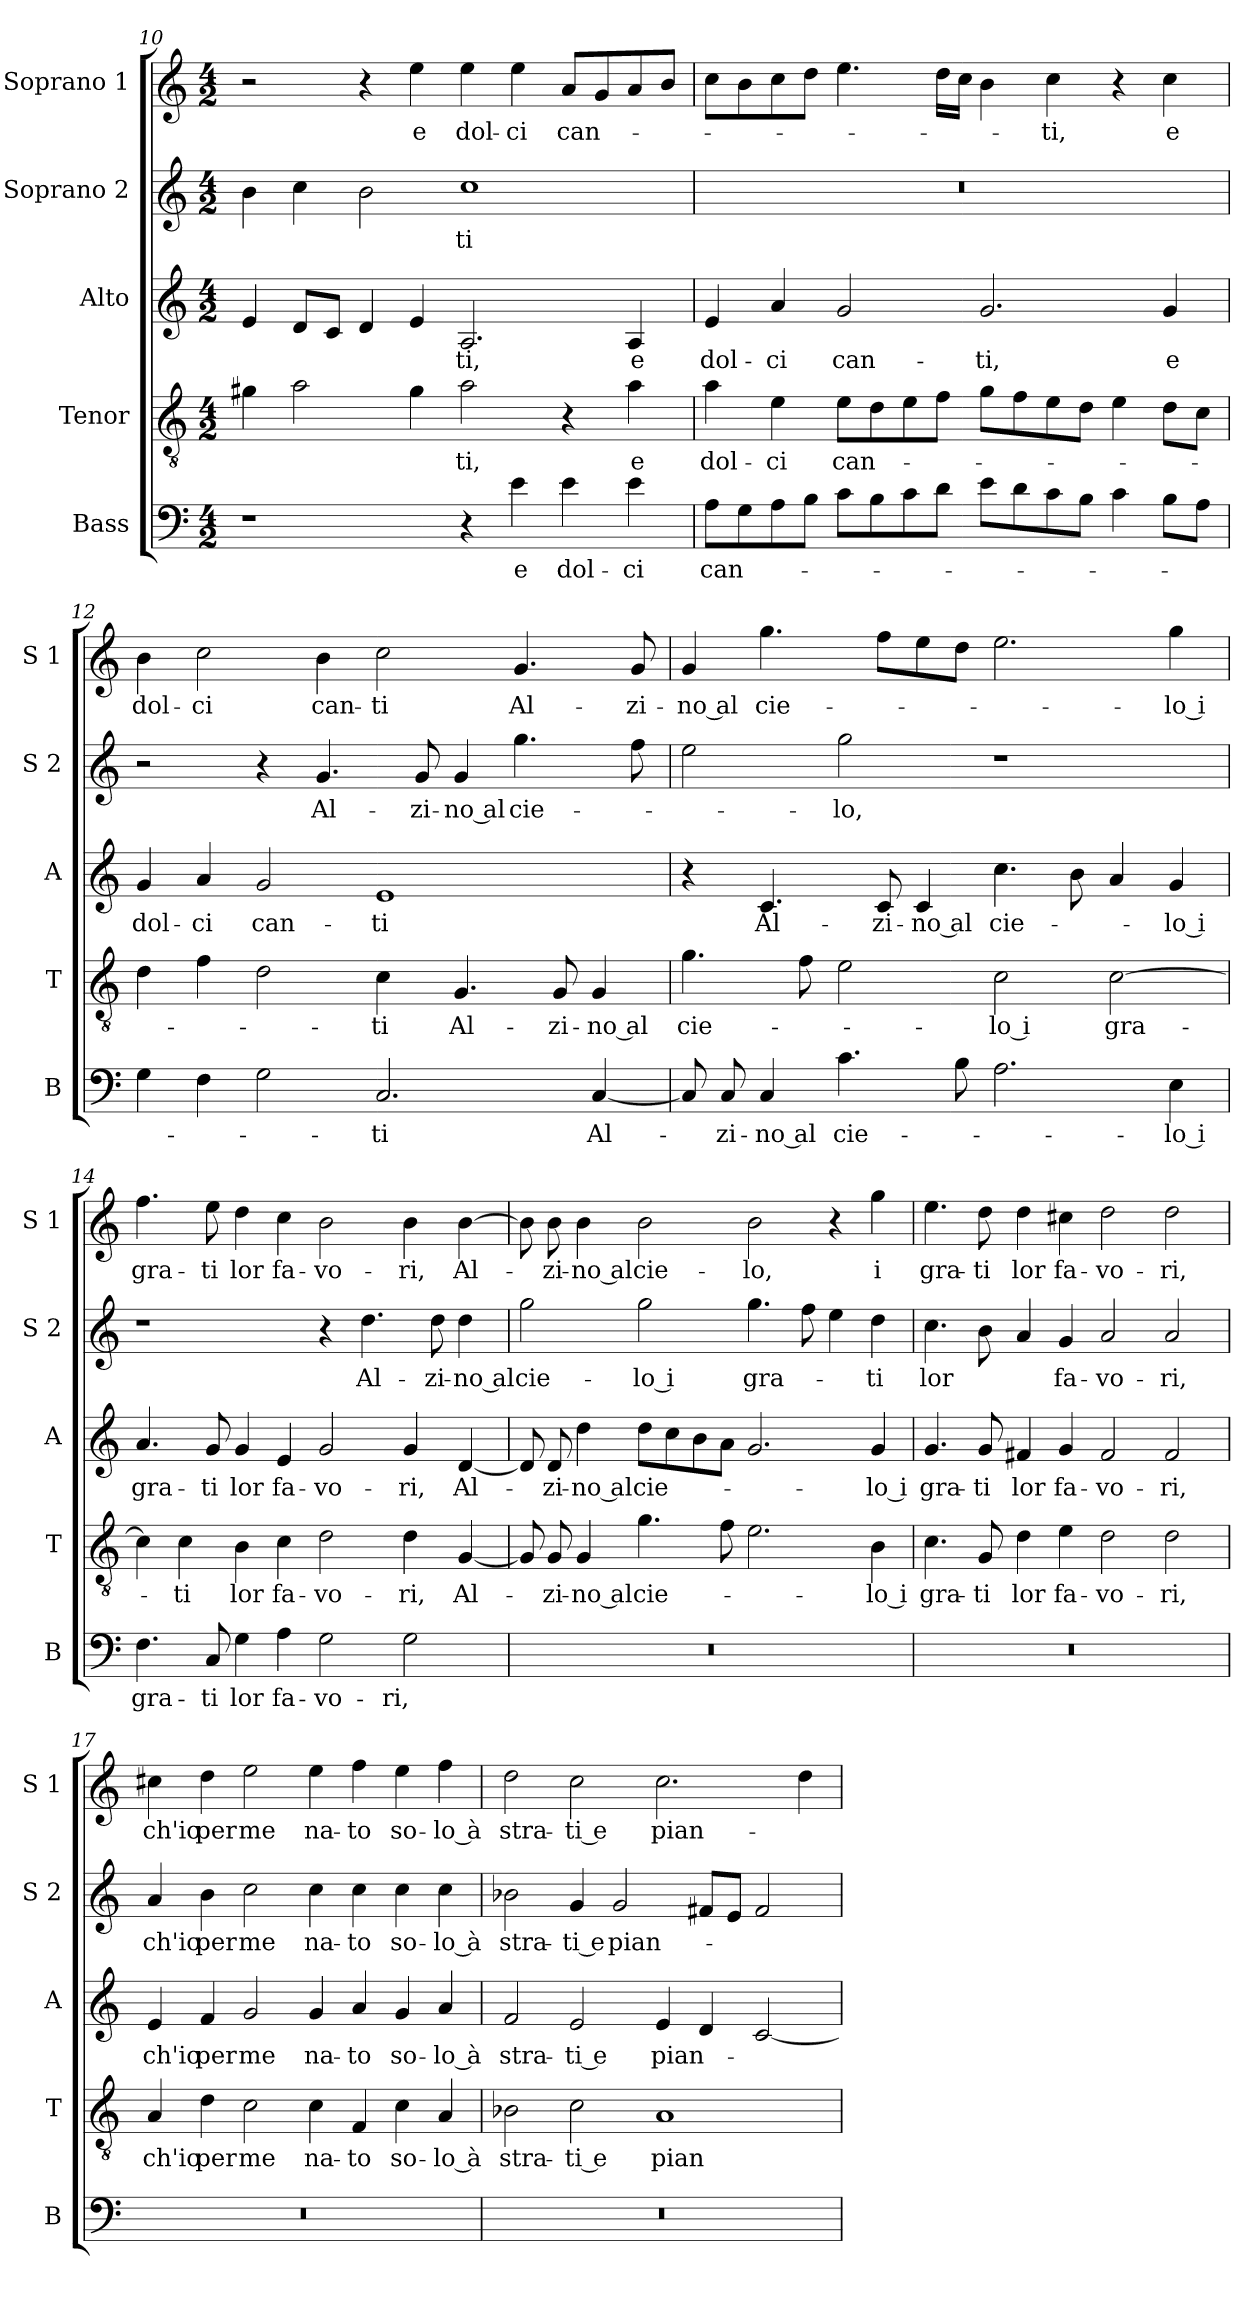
**kern	**text	**kern	**text	**kern	**text	**kern	**text	**kern	**text
*part5	*part5	*part4	*part4	*part3	*part3	*part2	*part2	*part1	*part1
*staff5	*staff5	*staff4	*staff4	*staff3	*staff3	*staff2	*staff2	*staff1	*staff1
*I"Bass	*	*I"Tenor	*	*I"Alto	*	*I"Soprano 2	*	*I"Soprano 1	*
*I'B	*	*I'T	*	*I'A	*	*I'S 2	*	*I'S 1	*
*clefF4	*	*clefGv2	*	*clefG2	*	*clefG2	*	*clefG2	*
*k[]	*	*k[]	*	*k[]	*	*k[]	*	*k[]	*
*C:	*	*C:	*	*C:	*	*C:	*	*C:	*
*M4/2	*	*M4/2	*	*M4/2	*	*M4/2	*	*M4/2	*
=10	=10	=10	=10	=10	=10	=10	=10	=10	=10
1r	.	4g#X\	.	4e/	.	4b\	.	2r	.
.	.	2a\	.	8d/L	.	4cc\	.	.	.
.	.	.	.	8c/J	.	.	.	.	.
.	.	.	.	4d/	.	2b\	.	4r	.
!	!	!	!	!	!	!	!	!	!LO:LY:b
.	.	4g#\	.	4e/	.	.	.	4ee\	e
!	!	!	!LO:LY:b	!	!LO:LY:b	!	!LO:LY:b	!	!LO:LY:b
4r	.	2a\	-ti,	2.A/	-ti,	1cc	-ti	4ee\	dol-
!	!LO:LY:b	!	!	!	!	!	!	!	!LO:LY:b
4e\	e	.	.	.	.	.	.	4ee\	-ci
!	!LO:LY:b	!	!	!	!	!	!	!	!LO:LY:b
4e\	dol-	4r	.	.	.	.	.	8a/L	can-
.	.	.	.	.	.	.	.	8g/	.
!	!LO:LY:b	!	!LO:LY:b	!	!LO:LY:b	!	!	!	!
4e\	-ci	4a\	e	4A/	e	.	.	8a/	.
.	.	.	.	.	.	.	.	8b/J	.
!!LO:LB:g=z
=11	=11	=11	=11	=11	=11	=11	=11	=11	=11
!	!LO:LY:b	!	!LO:LY:b	!	!LO:LY:b	!	!	!	!
8A\L	can-	4a\	dol-	4e/	dol-	0r	.	8cc\L	.
8G\	.	.	.	.	.	.	.	8b\	.
!	!	!	!LO:LY:b	!	!LO:LY:b	!	!	!	!
8A\	.	4e\	-ci	4a/	-ci	.	.	8cc\	.
8B\J	.	.	.	.	.	.	.	8dd\J	.
!	!	!	!LO:LY:b	!	!LO:LY:b	!	!	!	!
8c\L	.	8e\L	can-	2g/	can-	.	.	4.ee\	.
8B\	.	8d\	.	.	.	.	.	.	.
8c\	.	8e\	.	.	.	.	.	.	.
8d\J	.	8f\J	.	.	.	.	.	16dd\LL	.
.	.	.	.	.	.	.	.	16cc\JJ	.
!	!	!	!	!	!LO:LY:b	!	!	!	!
8e\L	.	8g\L	.	2.g/	-ti,	.	.	4b\	.
8d\	.	8f\	.	.	.	.	.	.	.
!	!	!	!	!	!	!	!	!	!LO:LY:b
8c\	.	8e\	.	.	.	.	.	4cc\	-ti,
8B\J	.	8d\J	.	.	.	.	.	.	.
4c\	.	4e\	.	.	.	.	.	4r	.
!	!	!	!	!	!LO:LY:b	!	!	!	!LO:LY:b
8B\L	.	8d\L	.	4g/	e	.	.	4cc\	e
8A\J	.	8c\J	.	.	.	.	.	.	.
=12	=12	=12	=12	=12	=12	=12	=12	=12	=12
!	!	!	!	!	!LO:LY:b	!	!	!	!LO:LY:b
4G\	.	4d\	.	4g/	dol-	2r	.	4b\	dol-
!	!	!	!	!	!LO:LY:b	!	!	!	!LO:LY:b
4F\	.	4f\	.	4a/	-ci	.	.	2cc\	-ci
!	!	!	!	!	!LO:LY:b	!	!	!	!
2G\	.	2d\	.	2g/	can-	4r	.	.	.
!	!	!	!	!	!	!	!LO:LY:b	!	!LO:LY:b
.	.	.	.	.	.	4.g/	Al-	4b\	can-
!	!LO:LY:b	!	!LO:LY:b	!	!LO:LY:b	!	!	!	!LO:LY:b
2.C/	-ti	4c\	-ti	1e	-ti	.	.	2cc\	-ti
!	!	!	!	!	!	!	!LO:LY:b	!	!
.	.	.	.	.	.	8g/	-zi-	.	.
!	!	!	!LO:LY:b	!	!	!	!LO:LY:b	!	!
.	.	4.G/	Al-	.	.	4g/	-no al	.	.
!	!	!	!	!	!	!	!LO:LY:b	!	!LO:LY:b
.	.	.	.	.	.	4.gg\	cie-	4.g/	Al-
!	!	!	!LO:LY:b	!	!	!	!	!	!
.	.	8G/	-zi-	.	.	.	.	.	.
!	!LO:LY:b	!	!LO:LY:b	!	!	!	!	!	!
[4C/	Al-	4G/	-no al	.	.	.	.	.	.
!	!	!	!	!	!	!	!	!	!LO:LY:b
.	.	.	.	.	.	8ff\	.	8g/	-zi-
=13	=13	=13	=13	=13	=13	=13	=13	=13	=13
!	!	!	!LO:LY:b	!	!	!	!	!	!LO:LY:b
8C/]	.	4.g\	cie-	4r	.	2ee\	.	4g/	-no al
!	!LO:LY:b	!	!	!	!	!	!	!	!
8C/	-zi-	.	.	.	.	.	.	.	.
!	!LO:LY:b	!	!	!	!LO:LY:b	!	!	!	!LO:LY:b
4C/	-no al	.	.	4.c/	Al-	.	.	4.gg\	cie-
.	.	8f\	.	.	.	.	.	.	.
!	!LO:LY:b	!	!	!	!	!	!LO:LY:b	!	!
4.c\	cie-	2e\	.	.	.	2gg\	-lo,	.	.
!	!	!	!	!	!LO:LY:b	!	!	!	!
.	.	.	.	8c/	-zi-	.	.	8ff\L	.
!	!	!	!	!	!LO:LY:b	!	!	!	!
.	.	.	.	4c/	-no al	.	.	8ee\	.
8B\	.	.	.	.	.	.	.	8dd\J	.
!	!	!	!LO:LY:b	!	!LO:LY:b	!	!	!	!
2.A\	.	2c\	-lo i	4.cc\	cie-	1r	.	2.ee\	.
.	.	.	.	8b\	.	.	.	.	.
!	!	!	!LO:LY:b	!	!	!	!	!	!
.	.	[2c\	gra-	4a/	.	.	.	.	.
!	!LO:LY:b	!	!	!	!LO:LY:b	!	!	!	!LO:LY:b
4E\	-lo i	.	.	4g/	-lo i	.	.	4gg\	-lo i
!!LO:LB:g=z
=14	=14	=14	=14	=14	=14	=14	=14	=14	=14
!	!LO:LY:b	!	!	!	!LO:LY:b	!	!	!	!LO:LY:b
4.F\	gra-	4c\]	.	4.a/	gra-	1r	.	4.ff\	gra-
!	!	!	!LO:LY:b	!	!	!	!	!	!
.	.	4c\	-ti	.	.	.	.	.	.
!	!LO:LY:b	!	!	!	!LO:LY:b	!	!	!	!LO:LY:b
8C/	-ti	.	.	8g/	-ti	.	.	8ee\	-ti
!	!LO:LY:b	!	!LO:LY:b	!	!LO:LY:b	!	!	!	!LO:LY:b
4G\	lor	4B\	lor	4g/	lor	.	.	4dd\	lor
!	!LO:LY:b	!	!LO:LY:b	!	!LO:LY:b	!	!	!	!LO:LY:b
4A\	fa-	4c\	fa-	4e/	fa-	.	.	4cc\	fa-
!	!LO:LY:b	!	!LO:LY:b	!	!LO:LY:b	!	!	!	!LO:LY:b
2G\	-vo-	2d\	-vo-	2g/	-vo-	4r	.	2b\	-vo-
!	!	!	!	!	!	!	!LO:LY:b	!	!
.	.	.	.	.	.	4.dd\	Al-	.	.
!	!LO:LY:b	!	!LO:LY:b	!	!LO:LY:b	!	!	!	!LO:LY:b
2G\	-ri,	4d\	-ri,	4g/	-ri,	.	.	4b\	-ri,
!	!	!	!	!	!	!	!LO:LY:b	!	!
.	.	.	.	.	.	8dd\	-zi-	.	.
!	!	!	!LO:LY:b	!	!LO:LY:b	!	!LO:LY:b	!	!LO:LY:b
.	.	[4G/	Al-	[4d/	Al-	4dd\	-no al	[4b\	Al-
=15	=15	=15	=15	=15	=15	=15	=15	=15	=15
!	!	!	!	!	!	!	!LO:LY:b	!	!
0r	.	8G/]	.	8d/]	.	2gg\	cie-	8b\]	.
!	!	!	!LO:LY:b	!	!LO:LY:b	!	!	!	!LO:LY:b
.	.	8G/	-zi-	8d/	-zi-	.	.	8b\	-zi-
!	!	!	!LO:LY:b	!	!LO:LY:b	!	!	!	!LO:LY:b
.	.	4G/	-no al	4dd\	-no al	.	.	4b\	-no al
!	!	!	!LO:LY:b	!	!LO:LY:b	!	!LO:LY:b	!	!LO:LY:b
.	.	4.g\	cie-	8dd\L	cie-	2gg\	-lo i	2b\	cie-
.	.	.	.	8cc\	.	.	.	.	.
.	.	.	.	8b\	.	.	.	.	.
.	.	8f\	.	8a\J	.	.	.	.	.
!	!	!	!	!	!	!	!LO:LY:b	!	!LO:LY:b
.	.	2.e\	.	2.g/	.	4.gg\	gra-	2b\	-lo,
.	.	.	.	.	.	8ff\	.	.	.
.	.	.	.	.	.	4ee\	.	4r	.
!	!	!	!LO:LY:b	!	!LO:LY:b	!	!LO:LY:b	!	!LO:LY:b
.	.	4B\	-lo i	4g/	-lo i	4dd\	-ti	4gg\	i
=16	=16	=16	=16	=16	=16	=16	=16	=16	=16
!	!	!	!LO:LY:b	!	!LO:LY:b	!	!LO:LY:b	!	!LO:LY:b
0r	.	4.c\	gra-	4.g/	gra-	4.cc\	lor	4.ee\	gra-
!	!	!	!LO:LY:b	!	!LO:LY:b	!	!	!	!LO:LY:b
.	.	8G/	-ti	8g/	-ti	8b\	.	8dd\	-ti
!	!	!	!LO:LY:b	!	!LO:LY:b	!	!	!	!LO:LY:b
.	.	4d\	lor	4f#X/	lor	4a/	.	4dd\	lor
!	!	!	!LO:LY:b	!	!LO:LY:b	!	!LO:LY:b	!	!LO:LY:b
.	.	4e\	fa-	4g/	fa-	4g/	fa-	4cc#X\	fa-
!	!	!	!LO:LY:b	!	!LO:LY:b	!	!LO:LY:b	!	!LO:LY:b
.	.	2d\	-vo-	2f#/	-vo-	2a/	-vo-	2dd\	-vo-
!	!	!	!LO:LY:b	!	!LO:LY:b	!	!LO:LY:b	!	!LO:LY:b
.	.	2d\	-ri,	2f#/	-ri,	2a/	-ri,	2dd\	-ri,
!!LO:PB:g=z
=17	=17	=17	=17	=17	=17	=17	=17	=17	=17
!	!	!	!LO:LY:b	!	!LO:LY:b	!	!LO:LY:b	!	!LO:LY:b
0r	.	4A/	ch'io	4e/	ch'io	4a/	ch'io	4cc#X\	ch'io
!	!	!	!LO:LY:b	!	!LO:LY:b	!	!LO:LY:b	!	!LO:LY:b
.	.	4d\	per	4f/	per	4b\	per	4dd\	per
!	!	!	!LO:LY:b	!	!LO:LY:b	!	!LO:LY:b	!	!LO:LY:b
.	.	2c\	me	2g/	me	2cc\	me	2ee\	me
!	!	!	!LO:LY:b	!	!LO:LY:b	!	!LO:LY:b	!	!LO:LY:b
.	.	4c\	na-	4g/	na-	4cc\	na-	4ee\	na-
!	!	!	!LO:LY:b	!	!LO:LY:b	!	!LO:LY:b	!	!LO:LY:b
.	.	4F/	-to	4a/	-to	4cc\	-to	4ff\	-to
!	!	!	!LO:LY:b	!	!LO:LY:b	!	!LO:LY:b	!	!LO:LY:b
.	.	4c\	so-	4g/	so-	4cc\	so-	4ee\	so-
!	!	!	!LO:LY:b	!	!LO:LY:b	!	!LO:LY:b	!	!LO:LY:b
.	.	4A/	-lo à	4a/	-lo à	4cc\	-lo à	4ff\	-lo à
=18	=18	=18	=18	=18	=18	=18	=18	=18	=18
!	!	!	!LO:LY:b	!	!LO:LY:b	!	!LO:LY:b	!	!LO:LY:b
0r	.	2B-X\	stra-	2f/	stra-	2b-X\	stra-	2dd\	stra-
!	!	!	!LO:LY:b	!	!LO:LY:b	!	!LO:LY:b	!	!LO:LY:b
.	.	2c\	-ti e	2e/	-ti e	4g/	-ti e	2cc\	-ti e
!	!	!	!	!	!	!	!LO:LY:b	!	!
.	.	.	.	.	.	2g/	pian-	.	.
!	!	!	!LO:LY:b	!	!LO:LY:b	!	!	!	!LO:LY:b
.	.	1A	pian-	4e/	pian-	.	.	2.cc\	pian-
.	.	.	.	4d/	.	8f#X/L	.	.	.
.	.	.	.	.	.	8e/J	.	.	.
.	.	.	.	[2c/	.	2f#/	.	.	.
.	.	.	.	.	.	.	.	4dd\	.
=	=	=	=	=	=	=	=	=	=
*-	*-	*-	*-	*-	*-	*-	*-	*-	*-
